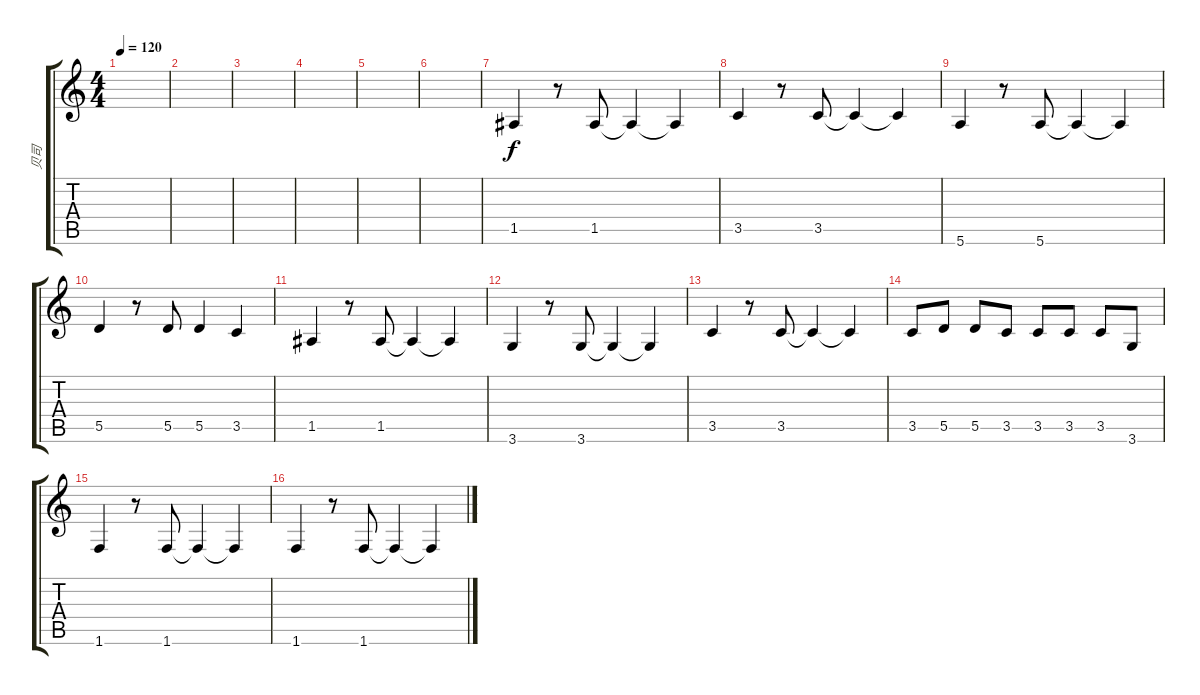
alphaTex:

\track ("贝司" "贝司") {instrument electricbassfinger}
\staff {score tabs}
\tuning (E4 B3 G3 D3 A2 E2) {hide}
\ts (4 4)
\tempo 120
\clef g2
\ks c
|
|
|
|
|
|
1.5.4 r.8 1.5.8 1.5{t}.4 1.5{t}.4 |
3.5.4 r.8 3.5.8 3.5{t}.4 3.5{t}.4 |
5.6.4 r.8 5.6.8 5.6{t}.4 5.6{t}.4 |
5.5.4 r.8 5.5.8 5.5.4 3.5.4 |
1.5.4 r.8 1.5.8 1.5{t}.4 1.5{t}.4 |
3.6.4 r.8 3.6.8 3.6{t}.4 3.6{t}.4 |
3.5.4 r.8 3.5.8 3.5{t}.4 3.5{t}.4 |
3.5.8 5.5.8 5.5.8 3.5.8 3.5.8 3.5.8 3.5.8 3.6.8 |
1.6.4 r.8 1.6.8 1.6{t}.4 1.6{t}.4 |
1.6.4 r.8 1.6.8 1.6{t}.4 1.6{t}.4
